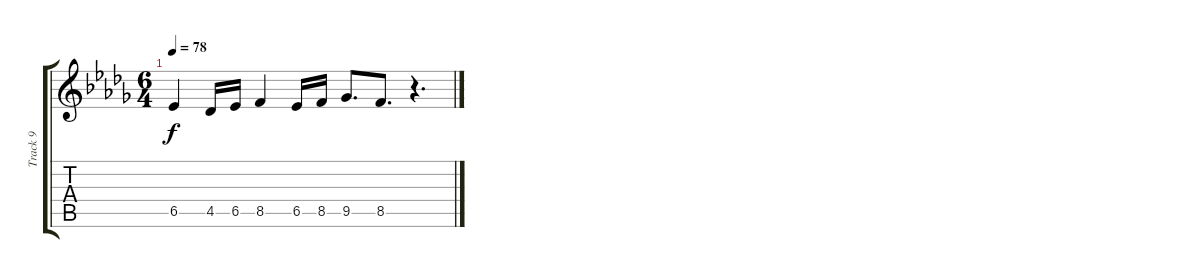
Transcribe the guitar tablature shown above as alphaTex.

\track ("Track 9" "Track 9") {instrument acousticguitarnylon}
\staff {score tabs}
\tuning (E4 B3 G3 D3 A2 E2) {hide}
\ts (6 4)
\tempo 78
\clef g2
\ks bbminor
6.5.4{dy f} 4.5.16 6.5.16 8.5.4 6.5.16 8.5.16 9.5.8{d} 8.5.8{d} r.4{d}
